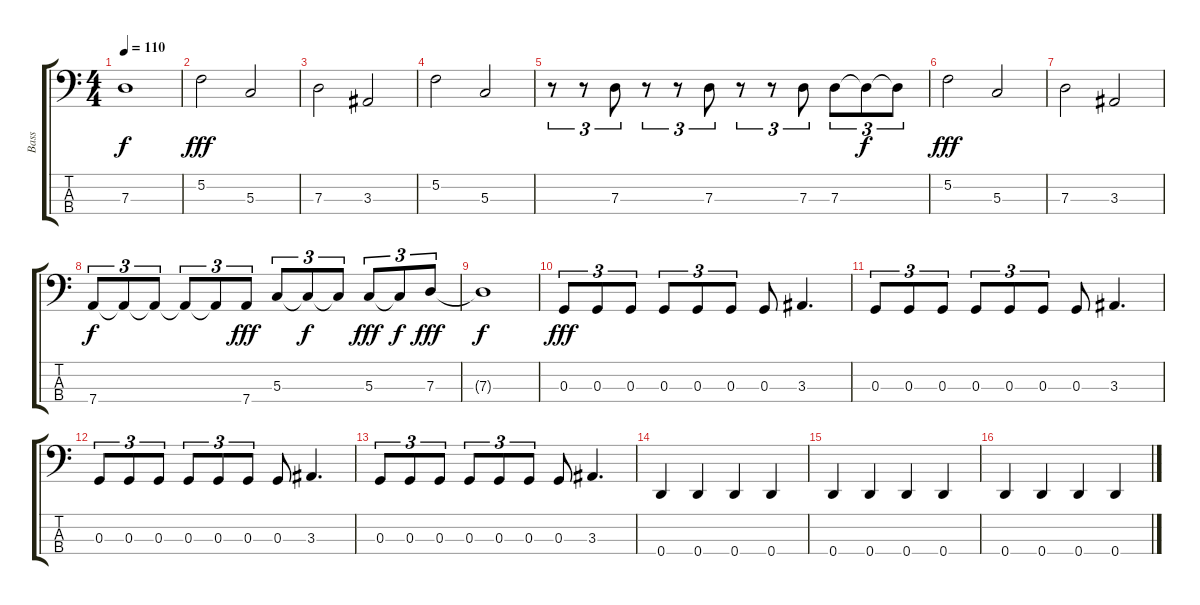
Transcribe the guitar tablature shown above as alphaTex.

\track ("Bass" "Bass") {instrument electricbassfinger}
\staff {score tabs}
\tuning (F2 C2 G1 D1) {hide}
\ts (4 4)
\tempo 110
\clef f4
\ks c
7.3{t}.1{dy f} |
5.2.2{dy fff} 5.3.2 |
7.3.2 3.3.2 |
5.2.2 5.3.2 |
r.8{tu (3 2)} r.8{tu (3 2)} 7.3.8{tu (3 2)} r.8{tu (3 2)} r.8{tu (3 2)} 7.3.8{tu (3 2)} r.8{tu (3 2)} r.8{tu (3 2)} 7.3.8{tu (3 2)} 7.3.8{tu (3 2)} 7.3{t}.8{tu (3 2) dy f} 7.3{t}.8{tu (3 2)} |
5.2.2{dy fff} 5.3.2 |
7.3.2 3.3.2 |
7.4.8{tu (3 2) dy f} 7.4{t}.8{tu (3 2)} 7.4{t}.8{tu (3 2)} 7.4{t}.8{tu (3 2)} 7.4{t}.8{tu (3 2)} 7.4.8{tu (3 2) dy fff} 5.3.8{tu (3 2)} 5.3{t}.8{tu (3 2) dy f} 5.3{t}.8{tu (3 2)} 5.3.8{tu (3 2) dy fff} 5.3{t}.8{tu (3 2) dy f} 7.3.8{tu (3 2) dy fff} |
7.3{t}.1{dy f} |
0.3.8{tu (3 2) dy fff} 0.3.8{tu (3 2)} 0.3.8{tu (3 2)} 0.3.8{tu (3 2)} 0.3.8{tu (3 2)} 0.3.8{tu (3 2)} 0.3.8 3.3.4{d} |
0.3.8{tu (3 2)} 0.3.8{tu (3 2)} 0.3.8{tu (3 2)} 0.3.8{tu (3 2)} 0.3.8{tu (3 2)} 0.3.8{tu (3 2)} 0.3.8 3.3.4{d} |
0.3.8{tu (3 2)} 0.3.8{tu (3 2)} 0.3.8{tu (3 2)} 0.3.8{tu (3 2)} 0.3.8{tu (3 2)} 0.3.8{tu (3 2)} 0.3.8 3.3.4{d} |
0.3.8{tu (3 2)} 0.3.8{tu (3 2)} 0.3.8{tu (3 2)} 0.3.8{tu (3 2)} 0.3.8{tu (3 2)} 0.3.8{tu (3 2)} 0.3.8 3.3.4{d} |
0.4.4 0.4.4 0.4.4 0.4.4 |
0.4.4 0.4.4 0.4.4 0.4.4 |
0.4.4 0.4.4 0.4.4 0.4.4
